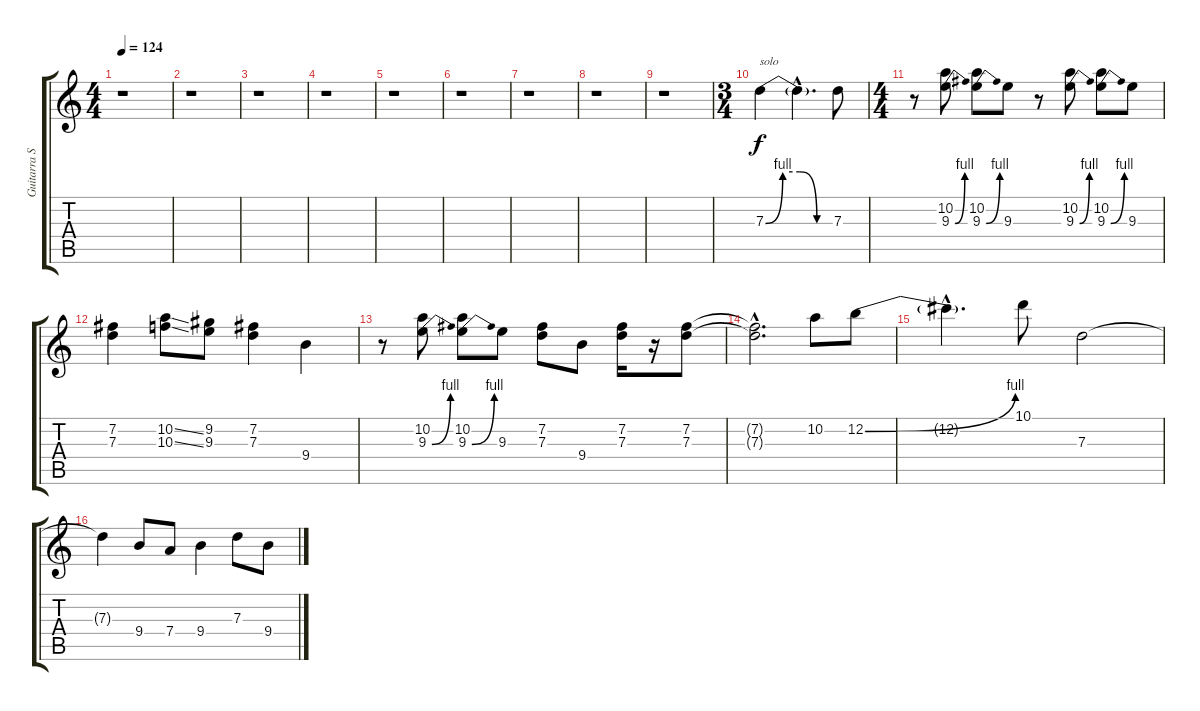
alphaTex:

\track ("Guitarra Solo" "Guitarra S") {instrument distortionguitar}
\staff {score tabs}
\tuning (E4 B3 G3 D3 A2 E2) {hide}
\ts (4 4)
\tempo 124
\clef g2
\ks c
r.1{dy f} |
r.1 |
r.1 |
r.1 |
r.1 |
r.1 |
r.1 |
r.1 |
r.1 |
\ts (3 4)
7.3{be (custom 0 0 15 4 30 4 45 0 60 0)}.4{txt "solo"} 7.3{hac t}.4{d} 7.3.8 |
\ts (4 4)
r.8 (10.2 9.3{be (bend 0 0 60 4)}).8 (10.2 9.3{be (bend 0 0 60 4)}).8 9.3.8 r.8 (10.2 9.3{be (bend 0 0 60 4)}).8 (10.2 9.3{be (bend 0 0 60 4)}).8 9.3.8 |
(7.2 7.3).4 (10.2{ss} 10.3{ss}).8 (9.2 9.3).8 (7.2 7.3).4 9.4.4 |
r.8 (10.2 9.3{be (bend 0 0 60 4)}).8 (10.2 9.3{be (bend 0 0 60 4)}).8 9.3.8 (7.2 7.3).8 9.4.8 (7.2 7.3).16 r.16 (7.2 7.3).8 |
(7.2{hac t} 7.3{hac t}).2{d} 10.2.8 12.2{be (bend 0 0 60 4)}.8 |
12.2{hac t}.4{d} 10.1.8 7.3.2 |
7.3{t}.4 9.4.8 7.4.8 9.4.4 7.3.8 9.4.8
